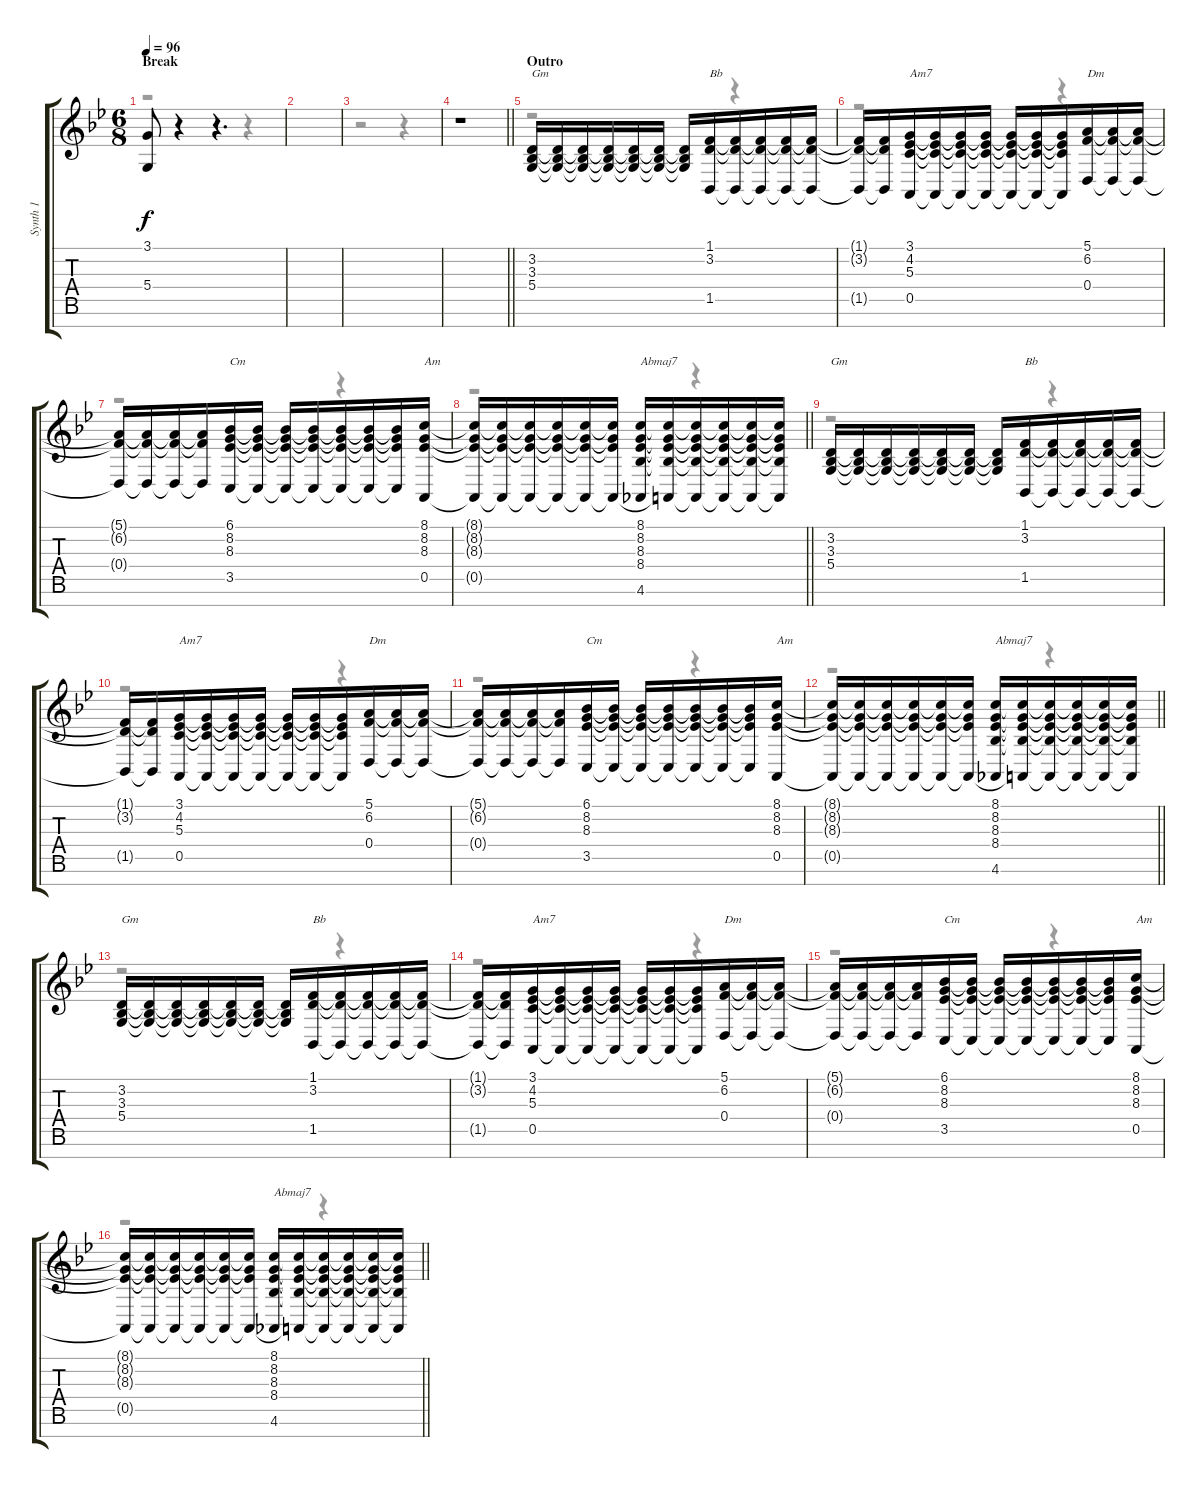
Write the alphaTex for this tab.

\track ("Synth 1" "Synth 1") {instrument electricpiano1}
\staff {score tabs}
\tuning (E4 B3 G3 D3 A2 E2 B1) {hide}
\voice
\ts (6 8)
\section ("" "Break")
\tempo 96
\clef g2
\ks gminor
(3.1 5.4).8{dy f} r.4 r.4{d} |
|
|
\barLineRight lightlight
r.1 |
\section ("" "Outro")
(3.2 3.3 5.4).16{txt "Gm" volume 8 instrument choiraahs} (3.2{t} 3.3{t} 5.4{t}).16 (3.2{t} 3.3{t} 5.4{t}).16 (3.2{t} 3.3{t} 5.4{t}).16 (3.2{t} 3.3{t} 5.4{t}).16 (3.2{t} 3.3{t} 5.4{t}).16 (3.2{t} 3.3{t} 5.4{t}).16 (1.1 3.2 1.5).16{txt "Bb"} (1.1{t} 3.2{t} 1.5{t}).16 (1.1{t} 3.2{t} 1.5{t}).16 (1.1{t} 3.2{t} 1.5{t}).16 (1.1{t} 3.2{t} 1.5{t}).16 |
(1.1{t} 3.2{t} 1.5{t}).16 (1.1{t} 3.2{t} 1.5{t}).16 (3.1 4.2 5.3 0.5).16{txt "Am7"} (3.1{t} 4.2{t} 5.3{t} 0.5{t}).16 (3.1{t} 4.2{t} 5.3{t} 0.5{t}).16 (3.1{t} 4.2{t} 5.3{t} 0.5{t}).16 (3.1{t} 4.2{t} 5.3{t} 0.5{t}).16 (3.1{t} 4.2{t} 5.3{t} 0.5{t}).16 (3.1{t} 4.2{t} 5.3{t} 0.5{t}).16 (5.1 6.2 0.4).16{txt "Dm"} (5.1{t} 6.2{t} 0.4{t}).16 (5.1{t} 6.2{t} 0.4{t}).16 |
(5.1{t} 6.2{t} 0.4{t}).16 (5.1{t} 6.2{t} 0.4{t}).16 (5.1{t} 6.2{t} 0.4{t}).16 (5.1{t} 6.2{t} 0.4{t}).16 (6.1 8.2 8.3 3.5).16{txt "Cm"} (6.1{t} 8.2{t} 8.3{t} 3.5{t}).16 (6.1{t} 8.2{t} 8.3{t} 3.5{t}).16 (6.1{t} 8.2{t} 8.3{t} 3.5{t}).16 (6.1{t} 8.2{t} 8.3{t} 3.5{t}).16 (6.1{t} 8.2{t} 8.3{t} 3.5{t}).16 (6.1{t} 8.2{t} 8.3{t} 3.5{t}).16 (8.1 8.2 8.3 0.5).16{txt "Am"} |
\barLineRight lightlight
(8.1{t} 8.2{t} 8.3{t} 0.5{t}).16 (8.1{t} 8.2{t} 8.3{t} 0.5{t}).16 (8.1{t} 8.2{t} 8.3{t} 0.5{t}).16 (8.1{t} 8.2{t} 8.3{t} 0.5{t}).16 (8.1{t} 8.2{t} 8.3{t} 0.5{t}).16 (8.1{t} 8.2{t} 8.3{t} 0.5{t}).16 (8.1 8.2 8.3 8.4 4.6).16{txt "Abmaj7"} (8.1{t} 8.2{t} 8.3{t} 8.4{t} 0.5{t}).16 (8.1{t} 8.2{t} 8.3{t} 8.4{t} 0.5{t}).16 (8.1{t} 8.2{t} 8.3{t} 8.4{t} 0.5{t}).16 (8.1{t} 8.2{t} 8.3{t} 8.4{t} 0.5{t}).16 (8.1{t} 8.2{t} 8.3{t} 8.4{t} 0.5{t}).16 |
(3.2 3.3 5.4).16{txt "Gm"} (3.2{t} 3.3{t} 5.4{t}).16 (3.2{t} 3.3{t} 5.4{t}).16 (3.2{t} 3.3{t} 5.4{t}).16 (3.2{t} 3.3{t} 5.4{t}).16 (3.2{t} 3.3{t} 5.4{t}).16 (3.2{t} 3.3{t} 5.4{t}).16 (1.1 3.2 1.5).16{txt "Bb"} (1.1{t} 3.2{t} 1.5{t}).16 (1.1{t} 3.2{t} 1.5{t}).16 (1.1{t} 3.2{t} 1.5{t}).16 (1.1{t} 3.2{t} 1.5{t}).16 |
(1.1{t} 3.2{t} 1.5{t}).16 (1.1{t} 3.2{t} 1.5{t}).16 (3.1 4.2 5.3 0.5).16{txt "Am7"} (3.1{t} 4.2{t} 5.3{t} 0.5{t}).16 (3.1{t} 4.2{t} 5.3{t} 0.5{t}).16 (3.1{t} 4.2{t} 5.3{t} 0.5{t}).16 (3.1{t} 4.2{t} 5.3{t} 0.5{t}).16 (3.1{t} 4.2{t} 5.3{t} 0.5{t}).16 (3.1{t} 4.2{t} 5.3{t} 0.5{t}).16 (5.1 6.2 0.4).16{txt "Dm"} (5.1{t} 6.2{t} 0.4{t}).16 (5.1{t} 6.2{t} 0.4{t}).16 |
(5.1{t} 6.2{t} 0.4{t}).16 (5.1{t} 6.2{t} 0.4{t}).16 (5.1{t} 6.2{t} 0.4{t}).16 (5.1{t} 6.2{t} 0.4{t}).16 (6.1 8.2 8.3 3.5).16{txt "Cm"} (6.1{t} 8.2{t} 8.3{t} 3.5{t}).16 (6.1{t} 8.2{t} 8.3{t} 3.5{t}).16 (6.1{t} 8.2{t} 8.3{t} 3.5{t}).16 (6.1{t} 8.2{t} 8.3{t} 3.5{t}).16 (6.1{t} 8.2{t} 8.3{t} 3.5{t}).16 (6.1{t} 8.2{t} 8.3{t} 3.5{t}).16 (8.1 8.2 8.3 0.5).16{txt "Am"} |
\barLineRight lightlight
(8.1{t} 8.2{t} 8.3{t} 0.5{t}).16 (8.1{t} 8.2{t} 8.3{t} 0.5{t}).16 (8.1{t} 8.2{t} 8.3{t} 0.5{t}).16 (8.1{t} 8.2{t} 8.3{t} 0.5{t}).16 (8.1{t} 8.2{t} 8.3{t} 0.5{t}).16 (8.1{t} 8.2{t} 8.3{t} 0.5{t}).16 (8.1 8.2 8.3 8.4 4.6).16{txt "Abmaj7"} (8.1{t} 8.2{t} 8.3{t} 8.4{t} 0.5{t}).16 (8.1{t} 8.2{t} 8.3{t} 8.4{t} 0.5{t}).16 (8.1{t} 8.2{t} 8.3{t} 8.4{t} 0.5{t}).16 (8.1{t} 8.2{t} 8.3{t} 8.4{t} 0.5{t}).16 (8.1{t} 8.2{t} 8.3{t} 8.4{t} 0.5{t}).16 |
(3.2 3.3 5.4).16{txt "Gm" volume 0} (3.2{t} 3.3{t} 5.4{t}).16 (3.2{t} 3.3{t} 5.4{t}).16 (3.2{t} 3.3{t} 5.4{t}).16 (3.2{t} 3.3{t} 5.4{t}).16 (3.2{t} 3.3{t} 5.4{t}).16 (3.2{t} 3.3{t} 5.4{t}).16 (1.1 3.2 1.5).16{txt "Bb"} (1.1{t} 3.2{t} 1.5{t}).16 (1.1{t} 3.2{t} 1.5{t}).16 (1.1{t} 3.2{t} 1.5{t}).16 (1.1{t} 3.2{t} 1.5{t}).16 |
(1.1{t} 3.2{t} 1.5{t}).16 (1.1{t} 3.2{t} 1.5{t}).16 (3.1 4.2 5.3 0.5).16{txt "Am7"} (3.1{t} 4.2{t} 5.3{t} 0.5{t}).16 (3.1{t} 4.2{t} 5.3{t} 0.5{t}).16 (3.1{t} 4.2{t} 5.3{t} 0.5{t}).16 (3.1{t} 4.2{t} 5.3{t} 0.5{t}).16 (3.1{t} 4.2{t} 5.3{t} 0.5{t}).16 (3.1{t} 4.2{t} 5.3{t} 0.5{t}).16 (5.1 6.2 0.4).16{txt "Dm"} (5.1{t} 6.2{t} 0.4{t}).16 (5.1{t} 6.2{t} 0.4{t}).16 |
(5.1{t} 6.2{t} 0.4{t}).16 (5.1{t} 6.2{t} 0.4{t}).16 (5.1{t} 6.2{t} 0.4{t}).16 (5.1{t} 6.2{t} 0.4{t}).16 (6.1 8.2 8.3 3.5).16{txt "Cm"} (6.1{t} 8.2{t} 8.3{t} 3.5{t}).16 (6.1{t} 8.2{t} 8.3{t} 3.5{t}).16 (6.1{t} 8.2{t} 8.3{t} 3.5{t}).16 (6.1{t} 8.2{t} 8.3{t} 3.5{t}).16 (6.1{t} 8.2{t} 8.3{t} 3.5{t}).16 (6.1{t} 8.2{t} 8.3{t} 3.5{t}).16 (8.1 8.2 8.3 0.5).16{txt "Am"} |
\barLineRight lightlight
(8.1{t} 8.2{t} 8.3{t} 0.5{t}).16 (8.1{t} 8.2{t} 8.3{t} 0.5{t}).16 (8.1{t} 8.2{t} 8.3{t} 0.5{t}).16 (8.1{t} 8.2{t} 8.3{t} 0.5{t}).16 (8.1{t} 8.2{t} 8.3{t} 0.5{t}).16 (8.1{t} 8.2{t} 8.3{t} 0.5{t}).16 (8.1 8.2 8.3 8.4 4.6).16{txt "Abmaj7"} (8.1{t} 8.2{t} 8.3{t} 8.4{t} 0.5{t}).16 (8.1{t} 8.2{t} 8.3{t} 8.4{t} 0.5{t}).16 (8.1{t} 8.2{t} 8.3{t} 8.4{t} 0.5{t}).16 (8.1{t} 8.2{t} 8.3{t} 8.4{t} 0.5{t}).16 (8.1{t} 8.2{t} 8.3{t} 8.4{t} 0.5{t}).16
\voice
\clef g2
\ottava regular
\simile none
\ks gminor
r.2{dy f} r.4 |
|
r.2 r.4 |
\barLineRight lightlight
r.1 |
r.2 r.4 |
r.2 r.4 |
r.2 r.4 |
\barLineRight lightlight
r.2 r.4 |
r.2 r.4 |
r.2 r.4 |
r.2 r.4 |
\barLineRight lightlight
r.2 r.4 |
r.2 r.4 |
r.2 r.4 |
r.2 r.4 |
\barLineRight lightlight
r.2 r.4
